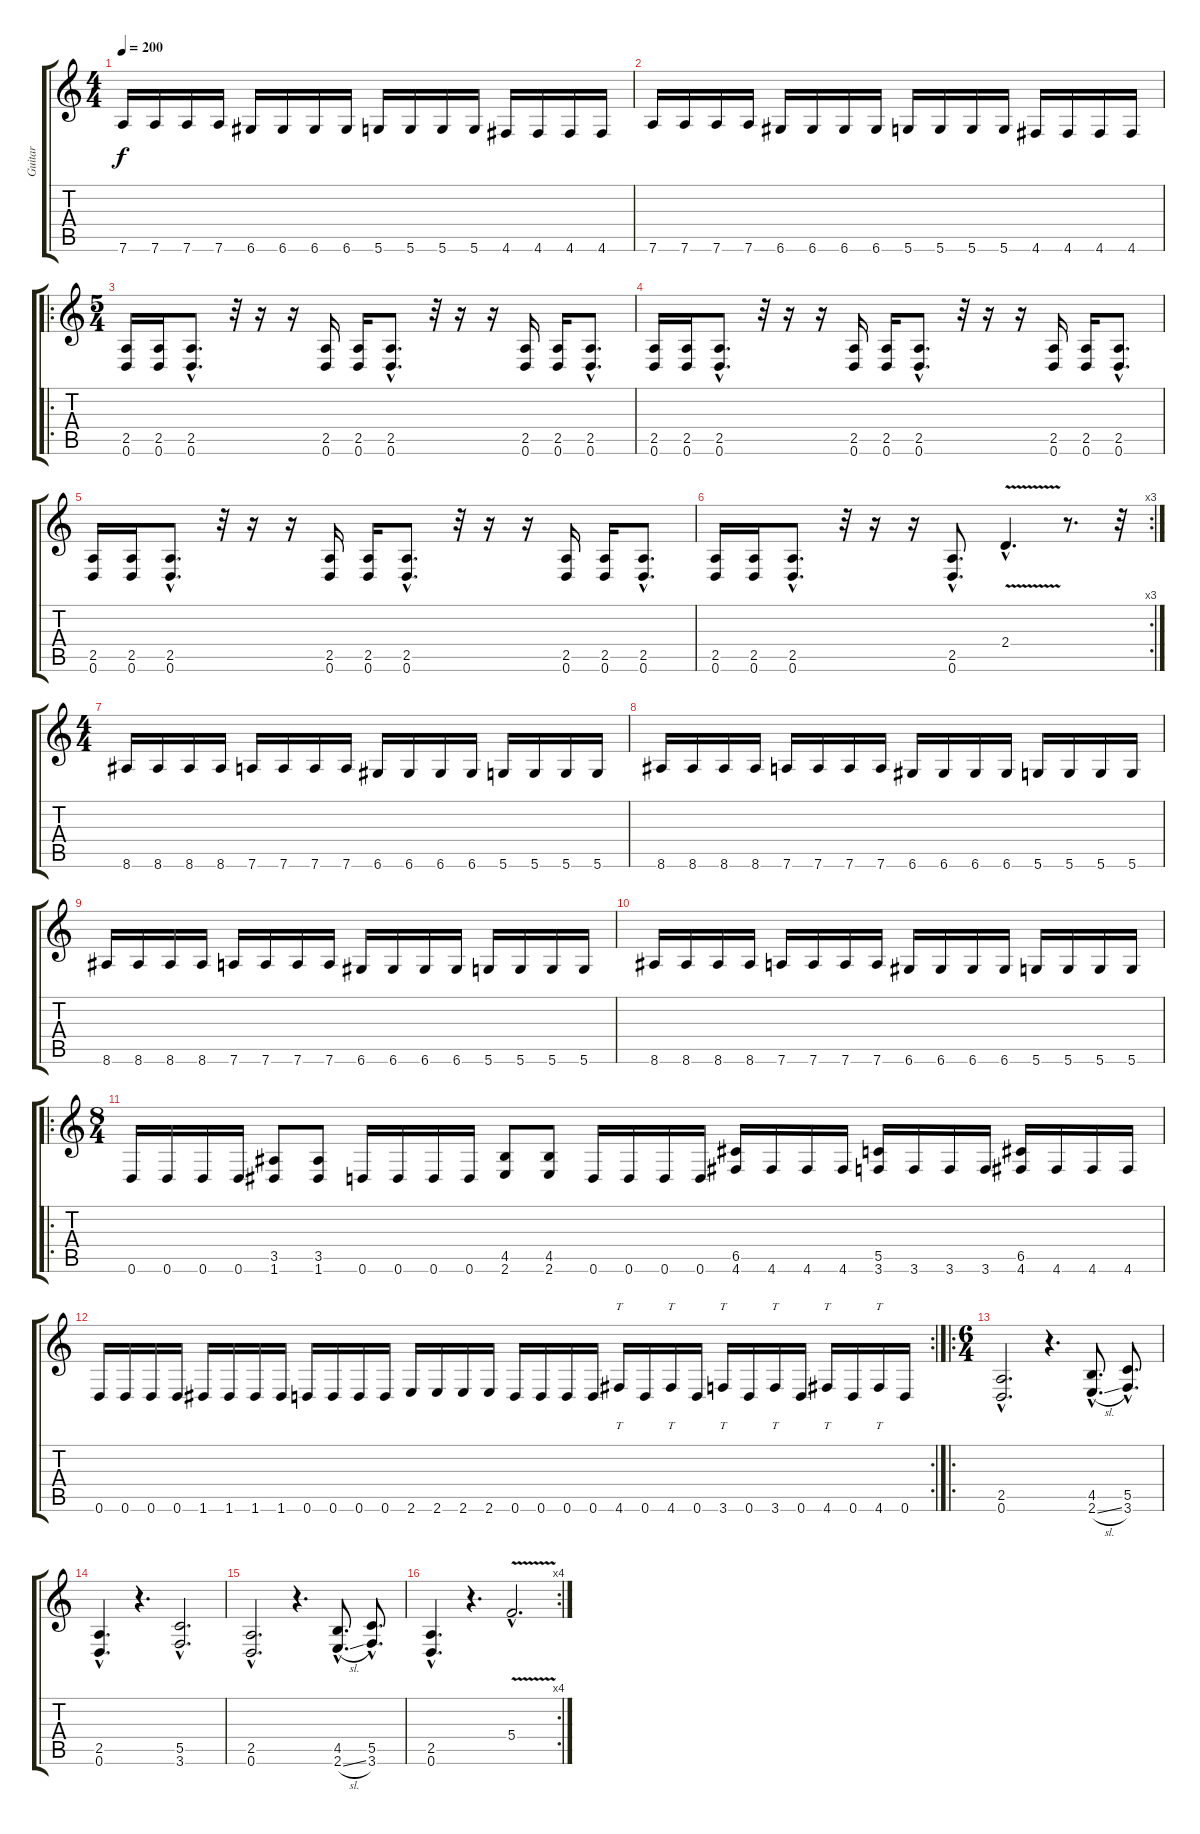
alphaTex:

\track ("Guitar" "Guitar") {instrument distortionguitar}
\staff {score tabs}
\tuning (D4 A3 F3 C3 G2 D2) {hide}
\ts (4 4)
\tempo 200
\clef g2
\ks c
7.6.16{dy f} 7.6.16 7.6.16 7.6.16 6.6.16 6.6.16 6.6.16 6.6.16 5.6.16 5.6.16 5.6.16 5.6.16 4.6.16 4.6.16 4.6.16 4.6.16 |
7.6.16 7.6.16 7.6.16 7.6.16 6.6.16 6.6.16 6.6.16 6.6.16 5.6.16 5.6.16 5.6.16 5.6.16 4.6.16 4.6.16 4.6.16 4.6.16 |
\ro
\ts (5 4)
(2.5 0.6).16{instrument distortionguitar} (2.5 0.6).16 (2.5{hac} 0.6{hac}).8{d} r.32 r.16 r.16 (2.5 0.6).16 (2.5 0.6).16 (2.5{hac} 0.6{hac}).8{d} r.32 r.16 r.16 (2.5 0.6).16 (2.5 0.6).16 (2.5{hac} 0.6{hac}).8{d} |
(2.5 0.6).16 (2.5 0.6).16 (2.5{hac} 0.6{hac}).8{d} r.32 r.16 r.16 (2.5 0.6).16 (2.5 0.6).16 (2.5{hac} 0.6{hac}).8{d} r.32 r.16 r.16 (2.5 0.6).16 (2.5 0.6).16 (2.5{hac} 0.6{hac}).8{d} |
(2.5 0.6).16 (2.5 0.6).16 (2.5{hac} 0.6{hac}).8{d} r.32 r.16 r.16 (2.5 0.6).16 (2.5 0.6).16 (2.5{hac} 0.6{hac}).8{d} r.32 r.16 r.16 (2.5 0.6).16 (2.5 0.6).16 (2.5{hac} 0.6{hac}).8{d} |
\rc 3
(2.5 0.6).16 (2.5 0.6).16 (2.5{hac} 0.6{hac}).8{d} r.32 r.16 r.16 (2.5{hac} 0.6{hac}).8{d} 2.4{v hac}.4{d instrument guitarharmonics} r.8{d} r.32 |
\ts (4 4)
8.6.16{instrument distortionguitar} 8.6.16 8.6.16 8.6.16 7.6.16 7.6.16 7.6.16 7.6.16 6.6.16 6.6.16 6.6.16 6.6.16 5.6.16 5.6.16 5.6.16 5.6.16 |
8.6.16{instrument distortionguitar} 8.6.16 8.6.16 8.6.16 7.6.16 7.6.16 7.6.16 7.6.16 6.6.16 6.6.16 6.6.16 6.6.16 5.6.16 5.6.16 5.6.16 5.6.16 |
8.6.16{instrument distortionguitar} 8.6.16 8.6.16 8.6.16 7.6.16 7.6.16 7.6.16 7.6.16 6.6.16 6.6.16 6.6.16 6.6.16 5.6.16 5.6.16 5.6.16 5.6.16 |
8.6.16{instrument distortionguitar} 8.6.16 8.6.16 8.6.16 7.6.16 7.6.16 7.6.16 7.6.16 6.6.16 6.6.16 6.6.16 6.6.16 5.6.16 5.6.16 5.6.16 5.6.16 |
\ro
\ts (8 4)
0.6.16{instrument distortionguitar} 0.6.16 0.6.16 0.6.16 (3.5 1.6).8 (3.5 1.6).8 0.6.16 0.6.16 0.6.16 0.6.16 (4.5 2.6).8 (4.5 2.6).8 0.6.16 0.6.16 0.6.16 0.6.16 (6.5 4.6).16 4.6.16 4.6.16 4.6.16 (5.5 3.6).16 3.6.16 3.6.16 3.6.16 (6.5 4.6).16 4.6.16 4.6.16 4.6.16 |
\rc 2
0.6.16 0.6.16 0.6.16 0.6.16 1.6.16 1.6.16 1.6.16 1.6.16 0.6.16 0.6.16 0.6.16 0.6.16 2.6.16 2.6.16 2.6.16 2.6.16 0.6.16 0.6.16 0.6.16 0.6.16 4.6.16{tt} 0.6.16 4.6.16{tt} 0.6.16 3.6.16{tt} 0.6.16 3.6.16{tt} 0.6.16 4.6.16{tt} 0.6.16 4.6.16{tt} 0.6.16 |
\ro
\ts (6 4)
(2.5{hac} 0.6{hac}).2{d instrument distortionguitar} r.4{d} (4.5{hac} 2.6{sl hac}).8{d} (5.5{hac} 3.6{hac}).8{d} |
(2.5{hac} 0.6{hac}).4{d} r.4{d} (5.5{hac} 3.6{hac}).2{d} |
(2.5{hac} 0.6{hac}).2{d} r.4{d} (4.5{hac} 2.6{sl hac}).8{d} (5.5{hac} 3.6{hac}).8{d} |
\rc 4
(2.5{hac} 0.6{hac}).4{d} r.4{d} 5.4{v hac}.2{d instrument guitarharmonics}
